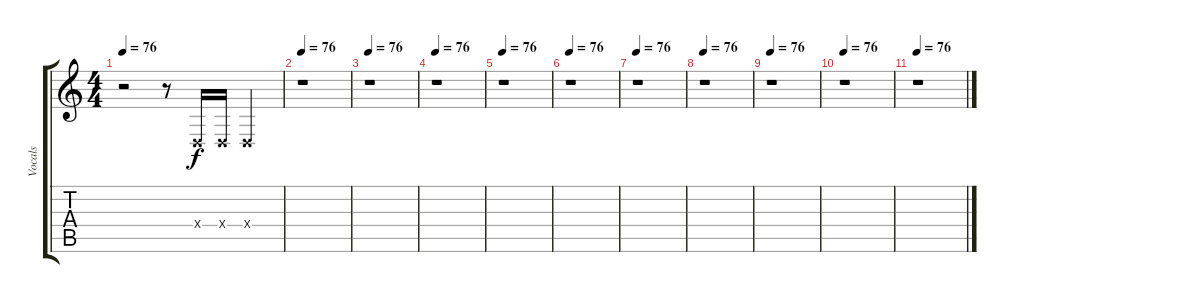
\track ("Vocals" "Vocals") {instrument voiceoohs}
\staff {score tabs}
\tuning (E4 B3 G3 D3 A2 E2) {hide}
\ts (4 4)
\tempo 76
\clef g2
\ks c
r.2{dy f} r.8 0.4{x}.16 0.4{x}.16 0.4{x}.4 |
\tempo 76
r.1 |
\tempo 76
r.1 |
\tempo 76
r.1 |
\tempo 76
r.1 |
\tempo 76
r.1 |
\tempo 76
r.1 |
\tempo 76
r.1 |
\tempo 76
r.1 |
\tempo 76
r.1 |
\tempo 76
r.1
